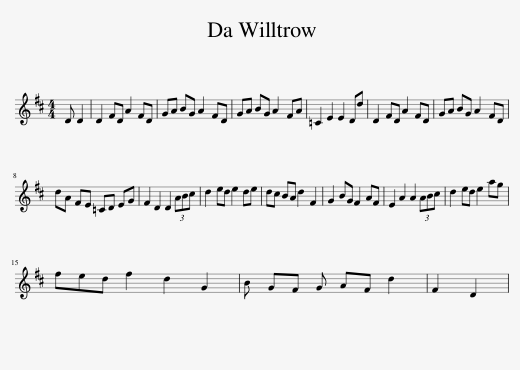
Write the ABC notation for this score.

X:1
L:1/8
M:4/4
I:linebreak $
K:D
V:1 treble
V:1
 D D2 | D2 FD A2 FD | GA BG A2 FD | GA BG A2 FA | =C2 E2 E2 Dd | %5
 D2 FD A2 FD | GA BG A2 FD |$ dA FE =CD EG | F2 D2 D2 (3ABc | d2 ed e2 de | %10
 dc BA d2 F2 | G2 BG F2 AF | E2 A2 A2 (3ABc | d2 ed e2 ag |$ fed f2 d2 G2 | %15
 B GF G AF d2 | F2 D2 | %17
